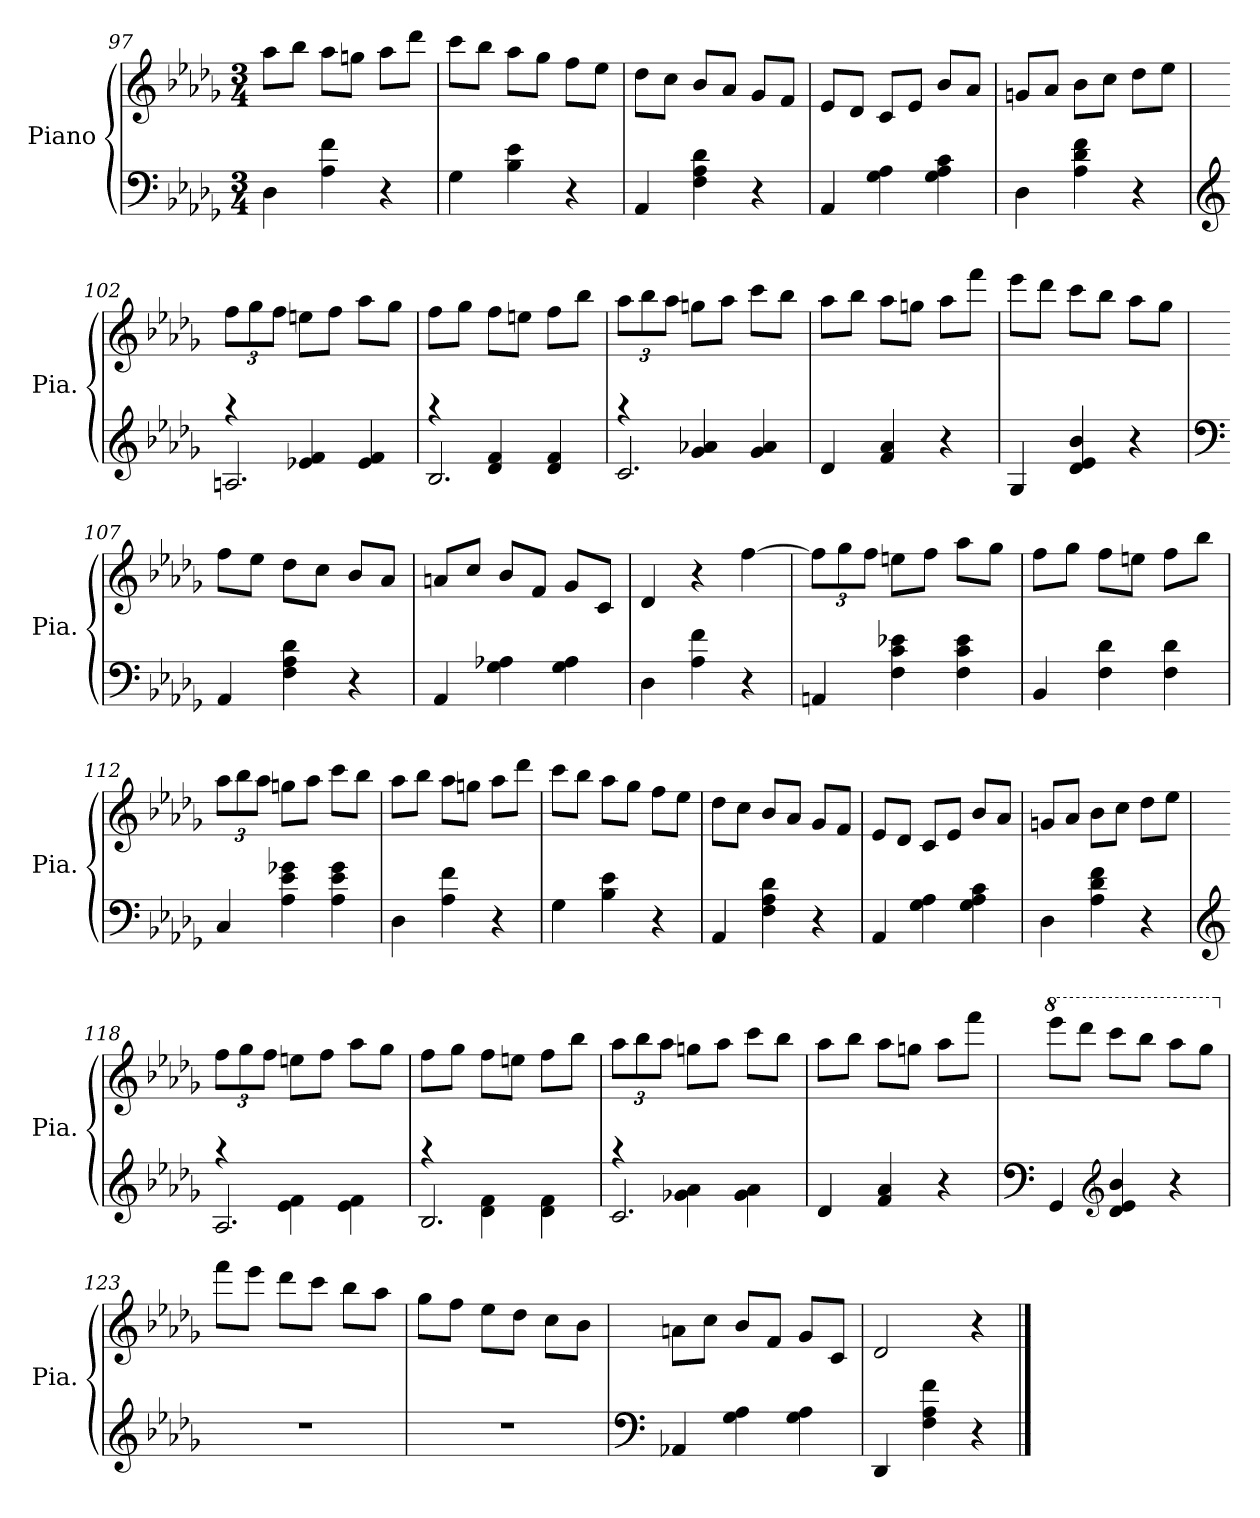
**kern	**kern
*part1	*part1
*staff2	*staff1
*I"Piano	*
*I'Pia.	*
*clefF4	*clefG2
*k[b-e-a-d-g-]	*k[b-e-a-d-g-]
*M3/4	*M3/4
=97	=97
4D-\	8aa-\L
.	8bb-\J
4A-\ 4f\	8aa-\L
.	8ggn\J
4r	8aa-\L
.	8ddd-\J
=98	=98
4G-\	8ccc\L
.	8bb-\J
4B-\ 4e-\	8aa-\L
.	8gg-\J
4r	8ff\L
.	8ee-\J
=99	=99
4AA-/	8dd-\L
.	8cc\J
4F\ 4A-\ 4d-\	8b-/L
.	8a-/J
4r	8g-/L
.	8f/J
!!LO:LB:g=z
=100	=100
4AA-/	8e-/L
.	8d-/J
4G-\ 4A-\	8c/L
.	8e-/J
4G-\ 4A-\ 4c\	8b-/L
.	8a-/J
=101	=101
4D-\	8gn/L
.	8a-/J
4A-\ 4d-\ 4f\	8b-\L
.	8cc\J
4r	8dd-\L
.	8ee-\J
=102	=102
*clefG2	*
*^	*
*	*	*Xbrackettup
2.An/	4raa	12ff\L
.	.	12gg-\
.	.	12ff\J
.	4e-X/ 4f/	8een\L
.	.	8ff\J
.	4e-/ 4f/	8aa-\L
.	.	8gg-\J
=103	=103	=103
2.B-/	4raa	8ff\L
.	.	8gg-\J
.	4d-/ 4f/	8ff\L
.	.	8een\J
.	4d-/ 4f/	8ff\L
.	.	8bb-\J
=104	=104	=104
2.c/	4raa	12aa-\L
.	.	12bb-\
.	.	12aa-\J
.	4g-/ 4a-X/	8ggn\L
.	.	8aa-\J
.	4g-/ 4a-/	8ccc\L
.	.	8bb-\J
*v	*v	*
!!LO:PB:g=z
=105	=105
4d-/	8aa-\L
.	8bb-\J
4f/ 4a-/	8aa-\L
.	8ggn\J
4r	8aa-\L
.	8fff\J
=106	=106
4G-/	8eee-\L
.	8ddd-\J
4d-/ 4e-/ 4b-/	8ccc\L
.	8bb-\J
4r	8aa-\L
.	8gg-\J
=107	=107
*clefF4	*
4AA-/	8ff\L
.	8ee-\J
4F\ 4A-\ 4d-\	8dd-\L
.	8cc\J
4r	8b-/L
.	8a-/J
=108	=108
4AA-/	8an/L
.	8cc/J
4G-\ 4A-X\	8b-/L
.	8f/J
4G-\ 4A-\	8g-/L
.	8c/J
=109	=109
4D-\	4d-/
4A-\ 4f\	4r
4r	[4ff\
!!LO:LB:g=z
=110	=110
4AAn/	12ff\L]
.	12gg-\
.	12ff\J
4F\ 4c\ 4e-X\	8een\L
.	8ff\J
4F\ 4c\ 4e-\	8aa-\L
.	8gg-\J
=111	=111
4BB-/	8ff\L
.	8gg-\J
4F\ 4d-\	8ff\L
.	8een\J
4F\ 4d-\	8ff\L
.	8bb-\J
=112	=112
4C/	12aa-\L
.	12bb-\
.	12aa-\J
4A-\ 4e-\ 4g-X\	8ggn\L
.	8aa-\J
4A-\ 4e-\ 4g-\	8ccc\L
.	8bb-\J
=113	=113
4D-\	8aa-\L
.	8bb-\J
4A-\ 4f\	8aa-\L
.	8ggn\J
4r	8aa-\L
.	8ddd-\J
=114	=114
4G-\	8ccc\L
.	8bb-\J
4B-\ 4e-\	8aa-\L
.	8gg-\J
4r	8ff\L
.	8ee-\J
!!LO:LB:g=z
=115	=115
4AA-/	8dd-\L
.	8cc\J
4F\ 4A-\ 4d-\	8b-/L
.	8a-/J
4r	8g-/L
.	8f/J
=116	=116
4AA-/	8e-/L
.	8d-/J
4G-\ 4A-\	8c/L
.	8e-/J
4G-\ 4A-\ 4c\	8b-/L
.	8a-/J
=117	=117
4D-\	8gn/L
.	8a-/J
4A-\ 4d-\ 4f\	8b-\L
.	8cc\J
4r	8dd-\L
.	8ee-\J
=118	=118
*clefG2	*
*^	*
2.A-/	4raa	12ff\L
.	.	12gg-\
.	.	12ff\J
.	4e-\ 4f\	8een\L
.	.	8ff\J
.	4e-\ 4f\	8aa-\L
.	.	8gg-\J
=119	=119	=119
2.B-/	4raa	8ff\L
.	.	8gg-\J
.	4d-\ 4f\	8ff\L
.	.	8een\J
.	4d-\ 4f\	8ff\L
.	.	8bb-\J
!!LO:LB:g=z
=120	=120	=120
2.c/	4raa	12aa-\L
.	.	12bb-\
.	.	12aa-\J
.	4g-X\ 4a-\	8ggn\L
.	.	8aa-\J
.	4g-\ 4a-\	8ccc\L
.	.	8bb-\J
*v	*v	*
=121	=121
4d-/	8aa-\L
.	8bb-\J
4f/ 4a-/	8aa-\L
.	8ggn\J
4r	8aa-\L
.	8fff\J
=122	=122
*clefF4	*
*	*8va
4GG-/	8eeee-\L
.	8dddd-\J
*clefG2	*
4d-/ 4e-/ 4b-/	8cccc\L
.	8bbb-\J
4r	8aaa-\L
.	8ggg-\J
=123	=123
*	*X8va
2.r	8fff\L
.	8eee-\J
.	8ddd-\L
.	8ccc\J
.	8bb-\L
.	8aa-\J
!!LO:LB:g=z
=124	=124
2.r	8gg-\L
.	8ff\J
.	8ee-\L
.	8dd-\J
.	8cc\L
.	8b-\J
=125	=125
*clefF4	*
4AA-X/	8an\L
.	8cc\J
4G-\ 4A-\	8b-/L
.	8f/J
4G-\ 4A-\	8g-/L
.	8c/J
=126	=126
4DD-/	2d-/
4F\ 4A-\ 4f\	.
4r	4r
==	==
*-	*-
